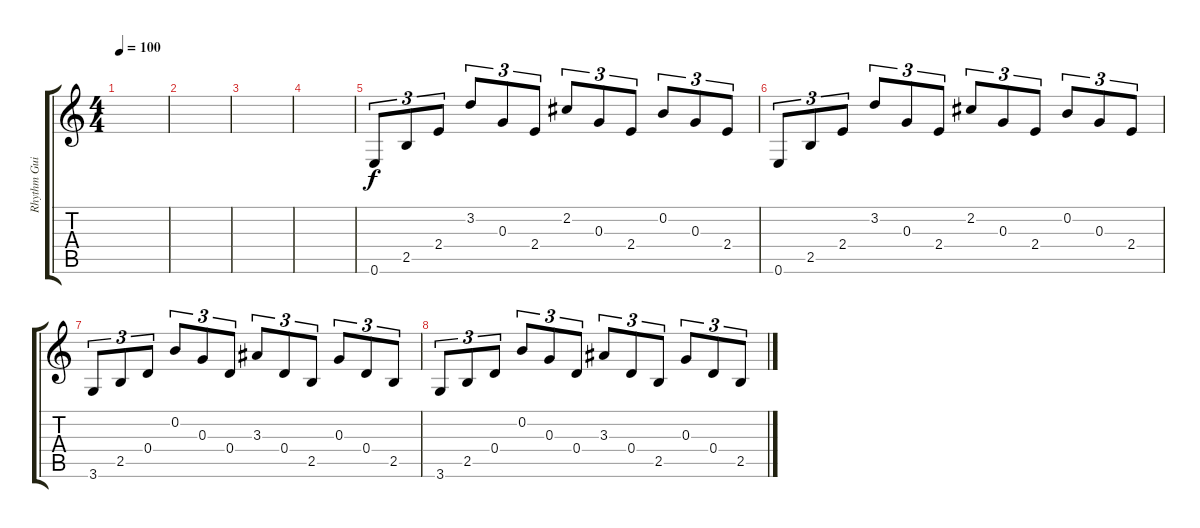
\track ("Rhythm Guitar 2" "Rhythm Gui") {instrument acousticguitarnylon}
\staff {score tabs}
\tuning (E4 B3 G3 D3 A2 E2) {hide}
\ts (4 4)
\tempo 100
\clef g2
\ks c
|
|
|
|
0.6.8{tu (3 2)} 2.5.8{tu (3 2)} 2.4.8{tu (3 2)} 3.2.8{tu (3 2)} 0.3.8{tu (3 2)} 2.4.8{tu (3 2)} 2.2.8{tu (3 2)} 0.3.8{tu (3 2)} 2.4.8{tu (3 2)} 0.2.8{tu (3 2)} 0.3.8{tu (3 2)} 2.4.8{tu (3 2)} |
0.6.8{tu (3 2)} 2.5.8{tu (3 2)} 2.4.8{tu (3 2)} 3.2.8{tu (3 2)} 0.3.8{tu (3 2)} 2.4.8{tu (3 2)} 2.2.8{tu (3 2)} 0.3.8{tu (3 2)} 2.4.8{tu (3 2)} 0.2.8{tu (3 2)} 0.3.8{tu (3 2)} 2.4.8{tu (3 2)} |
3.6.8{tu (3 2)} 2.5.8{tu (3 2)} 0.4.8{tu (3 2)} 0.2.8{tu (3 2)} 0.3.8{tu (3 2)} 0.4.8{tu (3 2)} 3.3.8{tu (3 2)} 0.4.8{tu (3 2)} 2.5.8{tu (3 2)} 0.3.8{tu (3 2)} 0.4.8{tu (3 2)} 2.5.8{tu (3 2)} |
3.6.8{tu (3 2)} 2.5.8{tu (3 2)} 0.4.8{tu (3 2)} 0.2.8{tu (3 2)} 0.3.8{tu (3 2)} 0.4.8{tu (3 2)} 3.3.8{tu (3 2)} 0.4.8{tu (3 2)} 2.5.8{tu (3 2)} 0.3.8{tu (3 2)} 0.4.8{tu (3 2)} 2.5.8{tu (3 2)}
